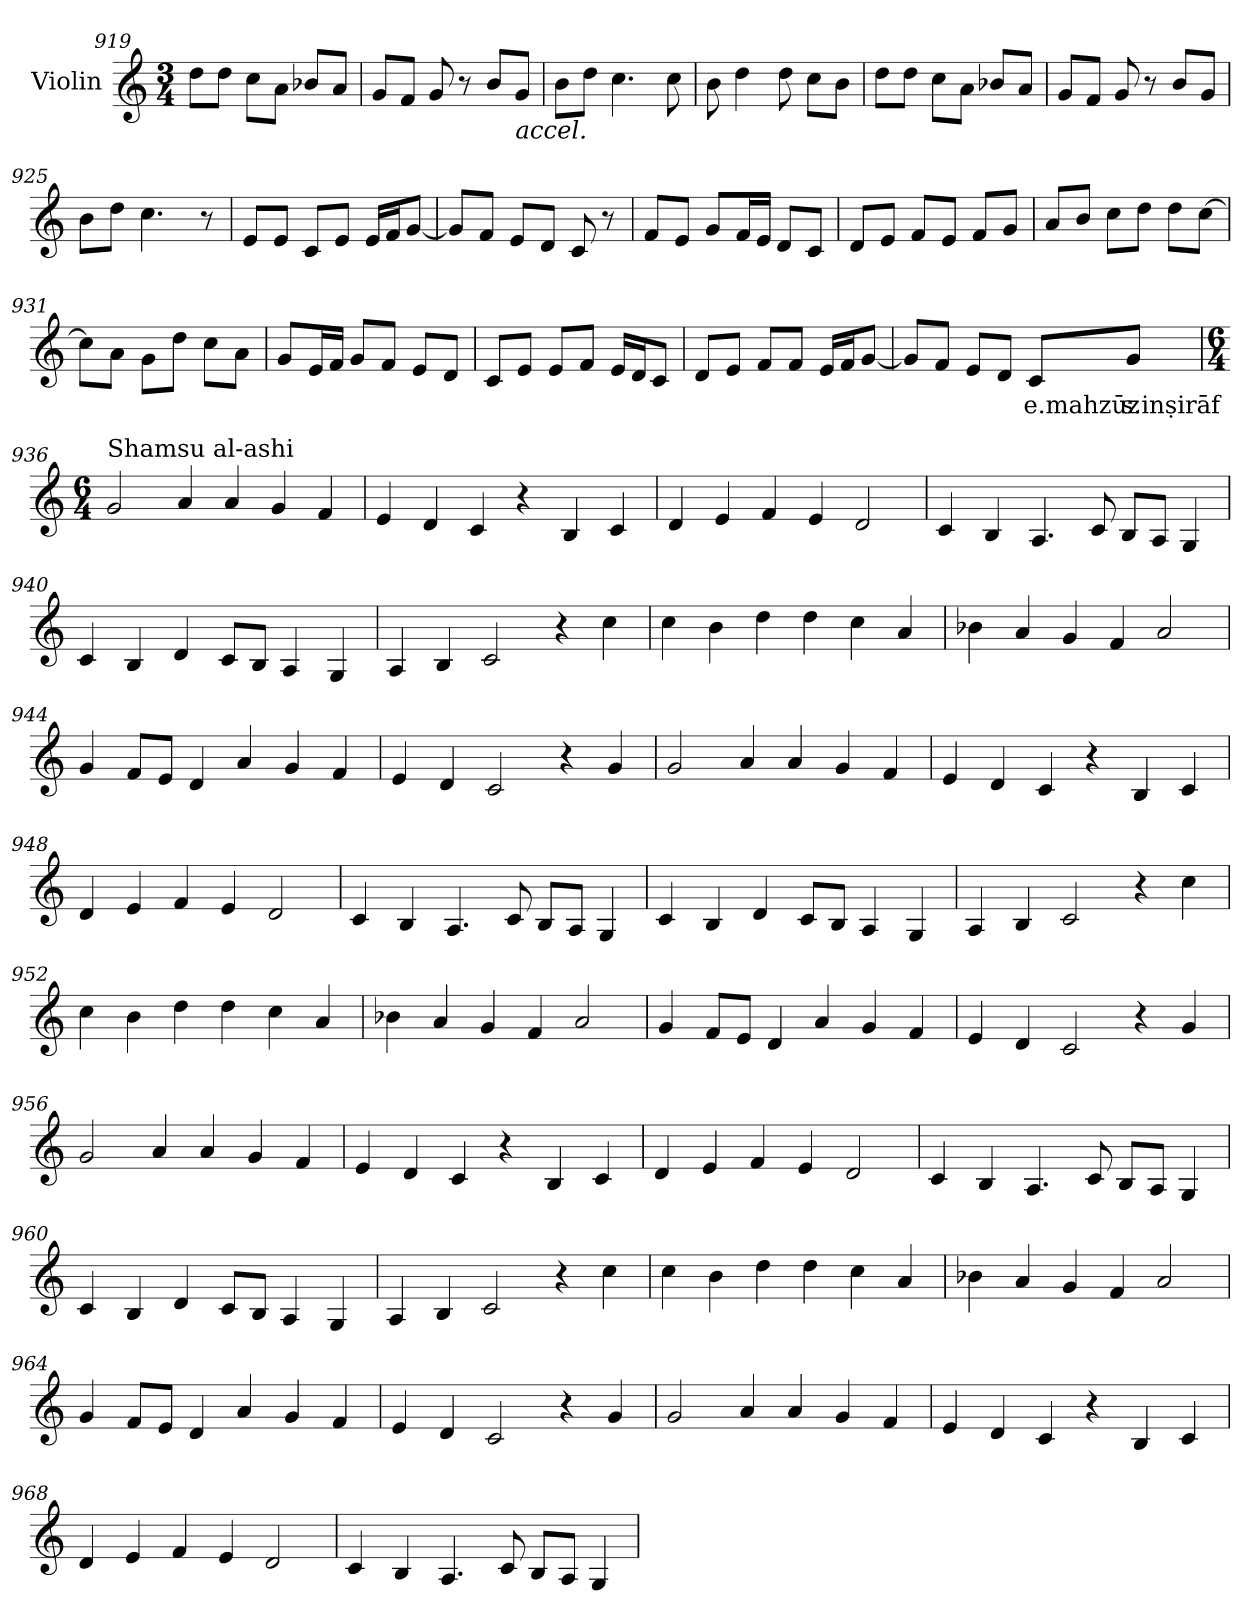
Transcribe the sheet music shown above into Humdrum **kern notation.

**kern	**text
*part1	*part1
*staff1	*staff1
*I"Violin	*
*clefG2	*
*k[]	*
*M3/4	*
=919	=919
8dd\L	.
8dd\J	.
8cc\L	.
8a\J	.
8b-X/L	.
8a/J	.
!!LO:LB:g=z
=920	=920
8g/L	.
8f/J	.
8g/	.
8r	.
8b/L	.
!LO:TX:b:i:t=accel.	!
8g/J	.
=921	=921
8b\L	.
8dd\J	.
4.cc\	.
8cc\	.
=922	=922
8b\	.
4dd\	.
8dd\	.
8cc\L	.
8b\J	.
=923	=923
8dd\L	.
8dd\J	.
8cc\L	.
8a\J	.
8b-X/L	.
8a/J	.
=924	=924
8g/L	.
8f/J	.
8g/	.
8r	.
8b/L	.
8g/J	.
=925	=925
8b\L	.
8dd\J	.
4.cc\	.
8r	.
!!LO:LB:g=z
=926	=926
8e/L	.
8e/J	.
8c/L	.
8e/J	.
16e/LL	.
16f/J	.
[8g/J	.
=927	=927
8g/L]	.
8f/J	.
8e/L	.
8d/J	.
8c/	.
8r	.
=928	=928
8f/L	.
8e/J	.
8g/L	.
16f/L	.
16e/JJ	.
8d/L	.
8c/J	.
=929	=929
8d/L	.
8e/J	.
8f/L	.
8e/J	.
8f/L	.
8g/J	.
=930	=930
8a/L	.
8b/J	.
8cc\L	.
8dd\J	.
8dd\L	.
[8cc\J	.
=931	=931
8cc\L]	.
8a\J	.
8g\L	.
8dd\J	.
8cc\L	.
8a\J	.
!!LO:LB:g=z
=932	=932
8g/L	.
16e/L	.
16f/JJ	.
8g/L	.
8f/J	.
8e/L	.
8d/J	.
=933	=933
8c/L	.
8e/J	.
8e/L	.
8f/J	.
16e/LL	.
16d/J	.
8c/J	.
=934	=934
8d/L	.
8e/J	.
8f/L	.
8f/J	.
16e/LL	.
16f/J	.
[8g/J	.
=935	=935
8g/L]	.
8f/J	.
8e/L	.
8d/J	.
!	!LO:LY:b
8c/L	e.mahzūz
!	!LO:LY:b
8g/J	s.inṣirāf
=936	=936
*M6/4	*
*MM120	*
!LO:TX:a:t=Shamsu al-ashi	!
2g/	.
4a/	.
4a/	.
4g/	.
4f/	.
!!LO:LB:g=z
=937	=937
4e/	.
4d/	.
4c/	.
4r	.
4B/	.
4c/	.
=938	=938
4d/	.
4e/	.
4f/	.
4e/	.
2d/	.
!!LO:LB:g=z
=939	=939
4c/	.
4B/	.
4.A/	.
8c/	.
8B/L	.
8A/J	.
4G/	.
=940	=940
4c/	.
4B/	.
4d/	.
8c/L	.
8B/J	.
4A/	.
4G/	.
=941	=941
4A/	.
4B/	.
2c/	.
4r	.
4cc\	.
=942	=942
4cc\	.
4b\	.
4dd\	.
4dd\	.
4cc\	.
4a/	.
!!LO:LB:g=z
=943	=943
4b-X\	.
4a/	.
4g/	.
4f/	.
2a/	.
=944	=944
4g/	.
8f/L	.
8e/J	.
4d/	.
4a/	.
4g/	.
4f/	.
=945	=945
4e/	.
4d/	.
2c/	.
4r	.
4g/	.
=946	=946
2g/	.
4a/	.
4a/	.
4g/	.
4f/	.
!!LO:LB:g=z
=947	=947
4e/	.
4d/	.
4c/	.
4r	.
4B/	.
4c/	.
=948	=948
4d/	.
4e/	.
4f/	.
4e/	.
2d/	.
=949	=949
4c/	.
4B/	.
4.A/	.
8c/	.
8B/L	.
8A/J	.
4G/	.
=950	=950
4c/	.
4B/	.
4d/	.
8c/L	.
8B/J	.
4A/	.
4G/	.
!!LO:PB:g=z
=951	=951
4A/	.
4B/	.
2c/	.
4r	.
4cc\	.
=952	=952
4cc\	.
4b\	.
4dd\	.
4dd\	.
4cc\	.
4a/	.
=953	=953
4b-X\	.
4a/	.
4g/	.
4f/	.
2a/	.
=954	=954
4g/	.
8f/L	.
8e/J	.
4d/	.
4a/	.
4g/	.
4f/	.
!!LO:LB:g=z
=955	=955
4e/	.
4d/	.
2c/	.
4r	.
4g/	.
=956	=956
2g/	.
4a/	.
4a/	.
4g/	.
4f/	.
=957	=957
4e/	.
4d/	.
4c/	.
4r	.
4B/	.
4c/	.
=958	=958
4d/	.
4e/	.
4f/	.
4e/	.
2d/	.
!!LO:LB:g=z
=959	=959
4c/	.
4B/	.
4.A/	.
8c/	.
8B/L	.
8A/J	.
4G/	.
=960	=960
4c/	.
4B/	.
4d/	.
8c/L	.
8B/J	.
4A/	.
4G/	.
=961	=961
4A/	.
4B/	.
2c/	.
4r	.
4cc\	.
=962	=962
4cc\	.
4b\	.
4dd\	.
4dd\	.
4cc\	.
4a/	.
!!LO:LB:g=z
=963	=963
4b-X\	.
4a/	.
4g/	.
4f/	.
2a/	.
=964	=964
4g/	.
8f/L	.
8e/J	.
4d/	.
4a/	.
4g/	.
4f/	.
=965	=965
4e/	.
4d/	.
2c/	.
4r	.
4g/	.
=966	=966
2g/	.
4a/	.
4a/	.
4g/	.
4f/	.
!!LO:LB:g=z
=967	=967
4e/	.
4d/	.
4c/	.
4r	.
4B/	.
4c/	.
=968	=968
4d/	.
4e/	.
4f/	.
4e/	.
2d/	.
=969	=969
4c/	.
4B/	.
4.A/	.
8c/	.
8B/L	.
8A/J	.
4G/	.
=	=
*-	*-
